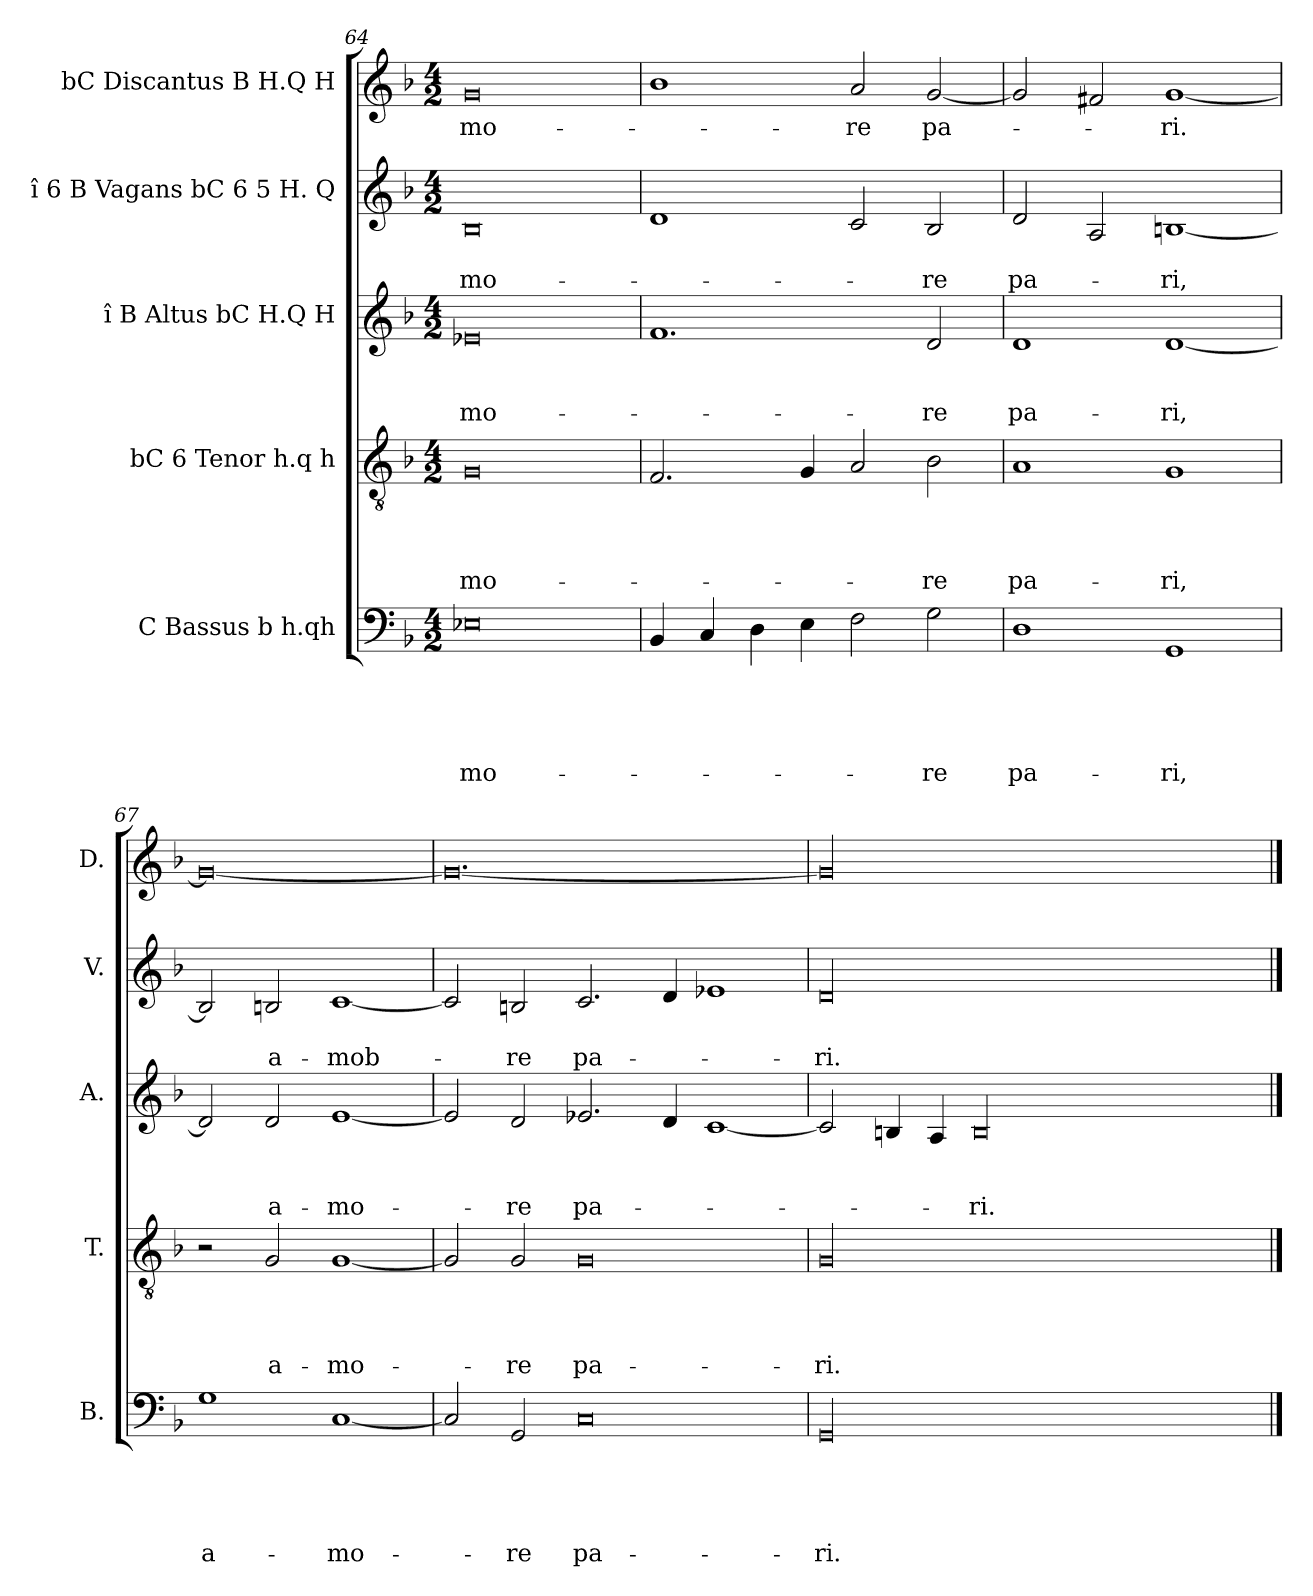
**kern	**text	**text	**text	**text	**text	**kern	**text	**text	**text	**text	**kern	**text	**text	**text	**kern	**text	**text	**kern	**text
*part5	*part5	*part5	*part5	*part5	*part5	*part4	*part4	*part4	*part4	*part4	*part3	*part3	*part3	*part3	*part2	*part2	*part2	*part1	*part1
*staff5	*staff5	*staff5	*staff5	*staff5	*staff5	*staff4	*staff4	*staff4	*staff4	*staff4	*staff3	*staff3	*staff3	*staff3	*staff2	*staff2	*staff2	*staff1	*staff1
*I"C Bassus b h.qh	*	*	*	*	*	*I"bC 6 Tenor h.q h	*	*	*	*	*I"î B Altus bC H.Q H	*	*	*	*I"î 6 B Vagans bC 6 5 H. Q	*	*	*I"bC Discantus B H.Q H	*
*I'B.	*	*	*	*	*	*I'T.	*	*	*	*	*I'A.	*	*	*	*I'V.	*	*	*I'D.	*
*clefF4	*	*	*	*	*	*clefGv2	*	*	*	*	*clefG2	*	*	*	*clefG2	*	*	*clefG2	*
*k[b-]	*	*	*	*	*	*k[b-]	*	*	*	*	*k[b-]	*	*	*	*k[b-]	*	*	*k[b-]	*
*F:	*	*	*	*	*	*F:	*	*	*	*	*F:	*	*	*	*F:	*	*	*F:	*
*M4/2	*	*	*	*	*	*M4/2	*	*	*	*	*M4/2	*	*	*	*M4/2	*	*	*M4/2	*
=64	=64	=64	=64	=64	=64	=64	=64	=64	=64	=64	=64	=64	=64	=64	=64	=64	=64	=64	=64
!	!	!	!	!	!LO:LY:b	!	!	!	!	!LO:LY:b	!	!	!	!LO:LY:b	!	!	!LO:LY:b	!	!LO:LY:b
0E-X	.	.	.	.	-mo-	0G	.	.	.	-mo-	0e-X	.	.	-mo-	0B-	.	-mo-	0g	-mo-
=65	=65	=65	=65	=65	=65	=65	=65	=65	=65	=65	=65	=65	=65	=65	=65	=65	=65	=65	=65
4BB-/	.	.	.	.	.	2.F/	.	.	.	.	1.f	.	.	.	1d	.	.	1b-	.
4C/	.	.	.	.	.	.	.	.	.	.	.	.	.	.	.	.	.	.	.
4D\	.	.	.	.	.	.	.	.	.	.	.	.	.	.	.	.	.	.	.
4E\	.	.	.	.	.	4G/	.	.	.	.	.	.	.	.	.	.	.	.	.
!	!	!	!	!	!	!	!	!	!	!	!	!	!	!	!	!	!	!	!LO:LY:b
2F\	.	.	.	.	.	2A/	.	.	.	.	.	.	.	.	2c/	.	.	2a/	-re
!	!	!	!	!	!LO:LY:b	!	!	!	!	!LO:LY:b	!	!	!	!LO:LY:b	!	!	!LO:LY:b	!	!LO:LY:b
2G\	.	.	.	.	-re	2B-\	.	.	.	-re	2d/	.	.	-re	2B-/	.	-re	[>2g/	pa-
!!LO:PB:g=z
=66	=66	=66	=66	=66	=66	=66	=66	=66	=66	=66	=66	=66	=66	=66	=66	=66	=66	=66	=66
!	!	!	!	!	!LO:LY:b	!	!	!	!	!LO:LY:b	!	!	!	!LO:LY:b	!	!	!LO:LY:b	!	!
1D	.	.	.	.	pa-	1A	.	.	.	pa-	1d	.	.	pa-	2d/	.	pa-	2g/]	.
.	.	.	.	.	.	.	.	.	.	.	.	.	.	.	2A/	.	.	2f#/	.
!	!	!	!	!	!LO:LY:b	!	!	!	!	!LO:LY:b	!	!	!	!LO:LY:b	!	!	!LO:LY:b	!	!LO:LY:b
1GG	.	.	.	.	-ri,	1G	.	.	.	-ri,	[<1d	.	.	-ri,	[<1Bn	.	-ri,	[<1g	-ri.
=67	=67	=67	=67	=67	=67	=67	=67	=67	=67	=67	=67	=67	=67	=67	=67	=67	=67	=67	=67
!	!	!	!	!	!LO:LY:b:rj	!	!	!	!	!	!	!	!	!	!	!	!	!	!
1G	.	.	.	.	a-	2r	.	.	.	.	2d/]	.	.	.	2B/]	.	.	0g_	.
!	!	!	!	!	!	!	!	!	!	!LO:LY:b	!	!	!	!LO:LY:b	!	!	!LO:LY:b	!	!
.	.	.	.	.	.	2G/	.	.	.	a-	2d/	.	.	a-	2Bn/	.	a-	.	.
!	!	!	!	!	!LO:LY:b	!	!	!	!	!LO:LY:b	!	!	!	!LO:LY:b	!	!	!LO:LY:b:rj	!	!
[<1C	.	.	.	.	-mo-	[<1G	.	.	.	-mo-	[<1e	.	.	-mo-	[<1c	.	-mob-	.	.
=68	=68	=68	=68	=68	=68	=68	=68	=68	=68	=68	=68	=68	=68	=68	=68	=68	=68	=68	=68
2C/]	.	.	.	.	.	2G/]	.	.	.	.	2e/]	.	.	.	2c/]	.	.	0.g_	.
!	!	!	!	!	!LO:LY:b	!	!	!	!	!LO:LY:b	!	!	!	!LO:LY:b	!	!	!LO:LY:b	!	!
2GG/	.	.	.	.	-re	2G/	.	.	.	-re	2d/	.	.	-re	2Bn/	.	-re	.	.
!	!	!	!	!	!LO:LY:b	!	!	!	!	!LO:LY:b	!	!	!	!LO:LY:b	!	!	!LO:LY:b	!	!
0C	.	.	.	.	pa-	0G	.	.	.	pa-	2.e-/	.	.	pa-	2.c/	.	pa-	.	.
.	.	.	.	.	.	.	.	.	.	.	4d/	.	.	.	4d/	.	.	.	.
.	.	.	.	.	.	.	.	.	.	.	[<1c	.	.	.	1e-	.	.	.	.
=69	=69	=69	=69	=69	=69	=69	=69	=69	=69	=69	=69	=69	=69	=69	=69	=69	=69	=69	=69
!	!	!	!	!	!LO:LY:b	!	!	!	!	!LO:LY:b	!	!	!	!	!	!	!LO:LY:b	!	!
00GG	.	.	.	.	-ri.	00G	.	.	.	-ri.	2c/]	.	.	.	00d	.	-ri.	00g]	.
.	.	.	.	.	.	.	.	.	.	.	4Bn/	.	.	.	.	.	.	.	.
.	.	.	.	.	.	.	.	.	.	.	4A/	.	.	.	.	.	.	.	.
!	!	!	!	!	!	!	!	!	!	!	!	!	!	!LO:LY:b	!	!	!	!	!
.	.	.	.	.	.	.	.	.	.	.	00B	.	.	-ri.	.	.	.	.	.
1ryy	.	.	.	.	.	1ryy	.	.	.	.	.	.	.	.	1ryy	.	.	1ryy	.
==	==	==	==	==	==	==	==	==	==	==	==	==	==	==	==	==	==	==	==
*-	*-	*-	*-	*-	*-	*-	*-	*-	*-	*-	*-	*-	*-	*-	*-	*-	*-	*-	*-
